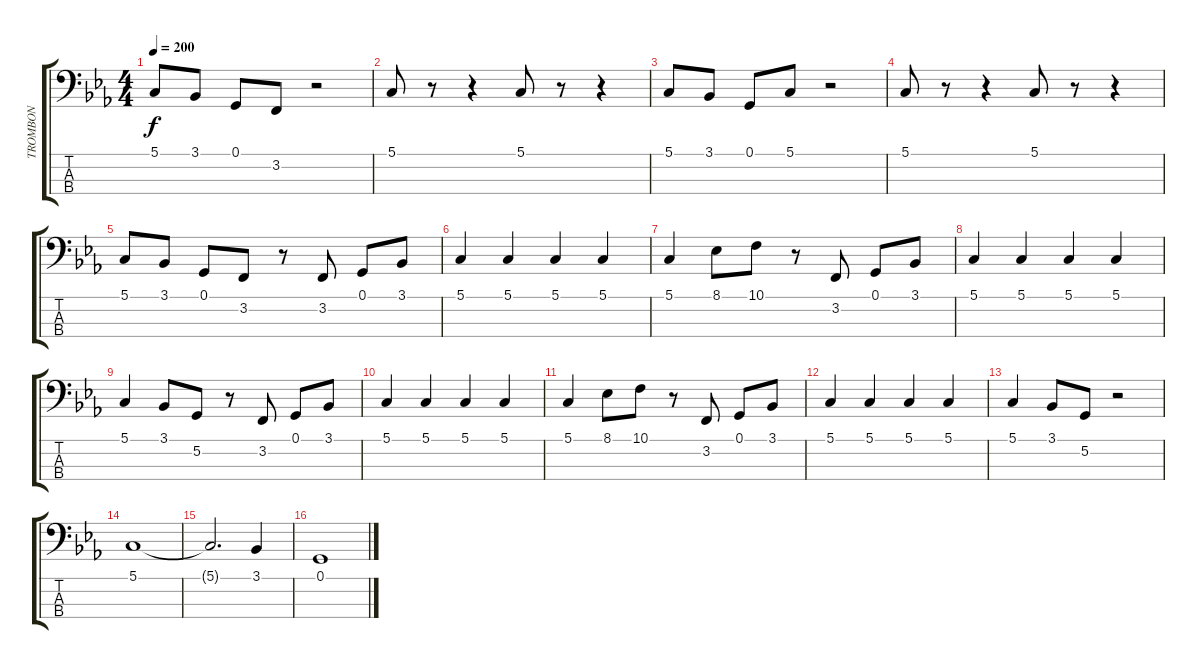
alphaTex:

\track ("TROMBON" "TROMBON") {instrument trombone}
\staff {score tabs}
\tuning (G2 D2 A1 E1) {hide}
\ts (4 4)
\tempo 200
\clef f4
\ks cminor
5.1.8{dy f} 3.1.8 0.1.8 3.2.8 r.2 |
5.1.8 r.8 r.4 5.1.8 r.8 r.4 |
5.1.8 3.1.8 0.1.8 5.1.8 r.2 |
5.1.8 r.8 r.4 5.1.8 r.8 r.4 |
5.1.8 3.1.8 0.1.8 3.2.8 r.8 3.2.8 0.1.8 3.1.8 |
5.1.4 5.1.4 5.1.4 5.1.4 |
5.1.4 8.1.8 10.1.8 r.8 3.2.8 0.1.8 3.1.8 |
5.1.4 5.1.4 5.1.4 5.1.4 |
5.1.4 3.1.8 5.2.8 r.8 3.2.8 0.1.8 3.1.8 |
5.1.4 5.1.4 5.1.4 5.1.4 |
5.1.4 8.1.8 10.1.8 r.8 3.2.8 0.1.8 3.1.8 |
5.1.4 5.1.4 5.1.4 5.1.4 |
5.1.4 3.1.8 5.2.8 r.2 |
5.1.1 |
5.1{t}.2{d} 3.1.4 |
0.1.1
